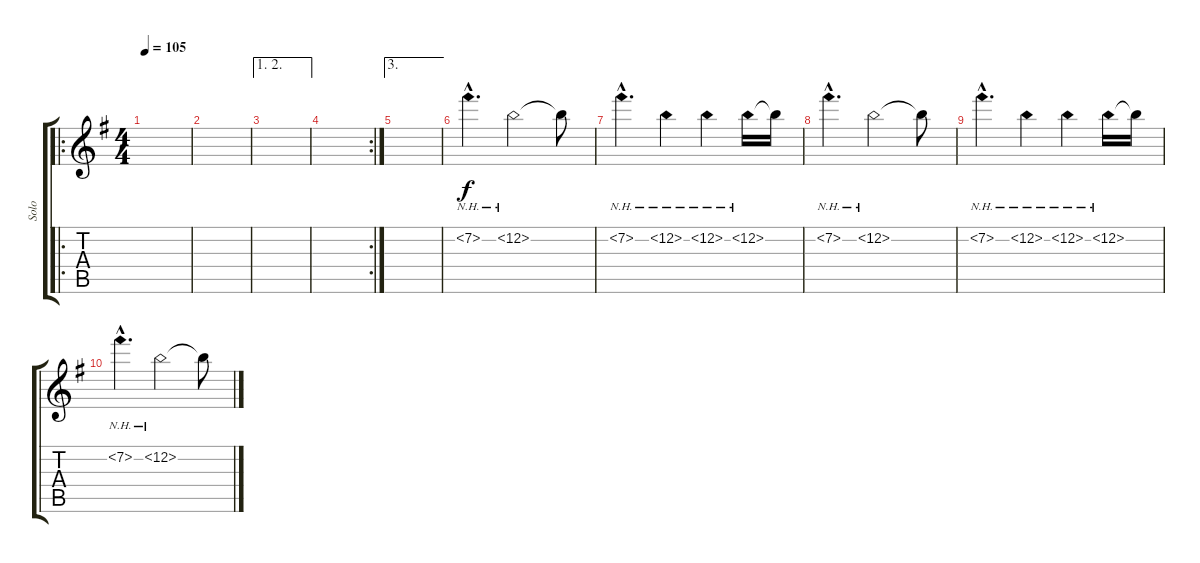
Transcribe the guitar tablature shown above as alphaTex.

\track ("Solo" "Solo") {instrument overdrivenguitar}
\staff {score tabs}
\tuning (E4 B3 G3 D3 A2 E2) {hide}
\ro
\ts (4 4)
\tempo 105
\clef g2
\ks g
|
|
\ae (1 2)
|
\rc 2
|
\ae 3
|
7.2{nh hac}.4{d} 12.2{nh}.2 12.2{t}.8 |
7.2{nh hac}.4{d volume 2} 12.2{nh}.4 12.2{nh}.4 12.2{nh}.16 12.2{t}.16 |
7.2{nh hac}.4{d} 12.2{nh}.2 12.2{t}.8 |
7.2{nh hac}.4{d} 12.2{nh}.4 12.2{nh}.4 12.2{nh}.16 12.2{t}.16 |
7.2{nh hac}.4{d} 12.2{nh}.2 12.2{t}.8
